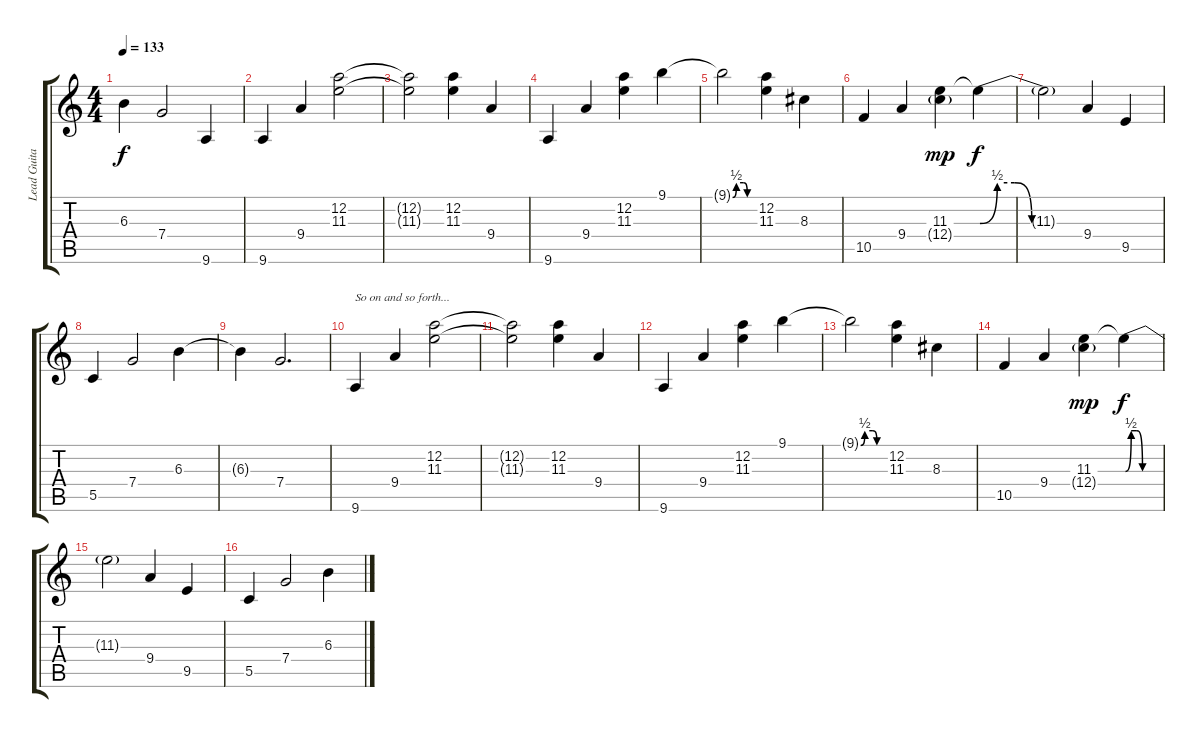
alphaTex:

\track ("Lead Guitar (Delay)" "Lead Guita") {instrument electricguitarjazz}
\staff {score tabs}
\tuning (D4 A3 F3 C3 G2 C2) {hide}
\ts (4 4)
\tempo 133
\clef g2
\ks c
6.3{t}.4{dy f} 7.4.2 9.6.4 |
9.6.4 9.4.4 (12.2 11.3).2 |
(12.2{t} 11.3{t}).2 (12.2 11.3).4 9.4.4 |
9.6.4 9.4.4 (12.2 11.3).4 9.1.4 |
9.1{be (custom 0 0 10 2 30 2 40 0 60 0) t}.2 (12.2 11.3).4 8.3.4 |
10.5.4 9.4.4 (11.3 12.4{g}).4{dy mp} 11.3{be (custom 0 0 10 2 20 2 30 0 60 0) t}.4{dy f} |
11.3{t}.2 9.4.4 9.5.4 |
5.5.4 7.4.2 6.3.4 |
6.3{t}.4 7.4.2{d} |
9.6.4{txt "So on and so forth..." volume 0} 9.4.4 (12.2 11.3).2 |
(12.2{t} 11.3{t}).2 (12.2 11.3).4 9.4.4 |
9.6.4 9.4.4 (12.2 11.3).4 9.1.4 |
9.1{be (custom 0 0 10 2 30 2 40 0 60 0) t}.2 (12.2 11.3).4 8.3.4 |
10.5.4 9.4.4 (11.3 12.4{g}).4{dy mp} 11.3{be (custom 0 0 10 2 20 2 30 0 60 0) t}.4{dy f} |
11.3{t}.2 9.4.4 9.5.4 |
5.5.4 7.4.2 6.3.4
